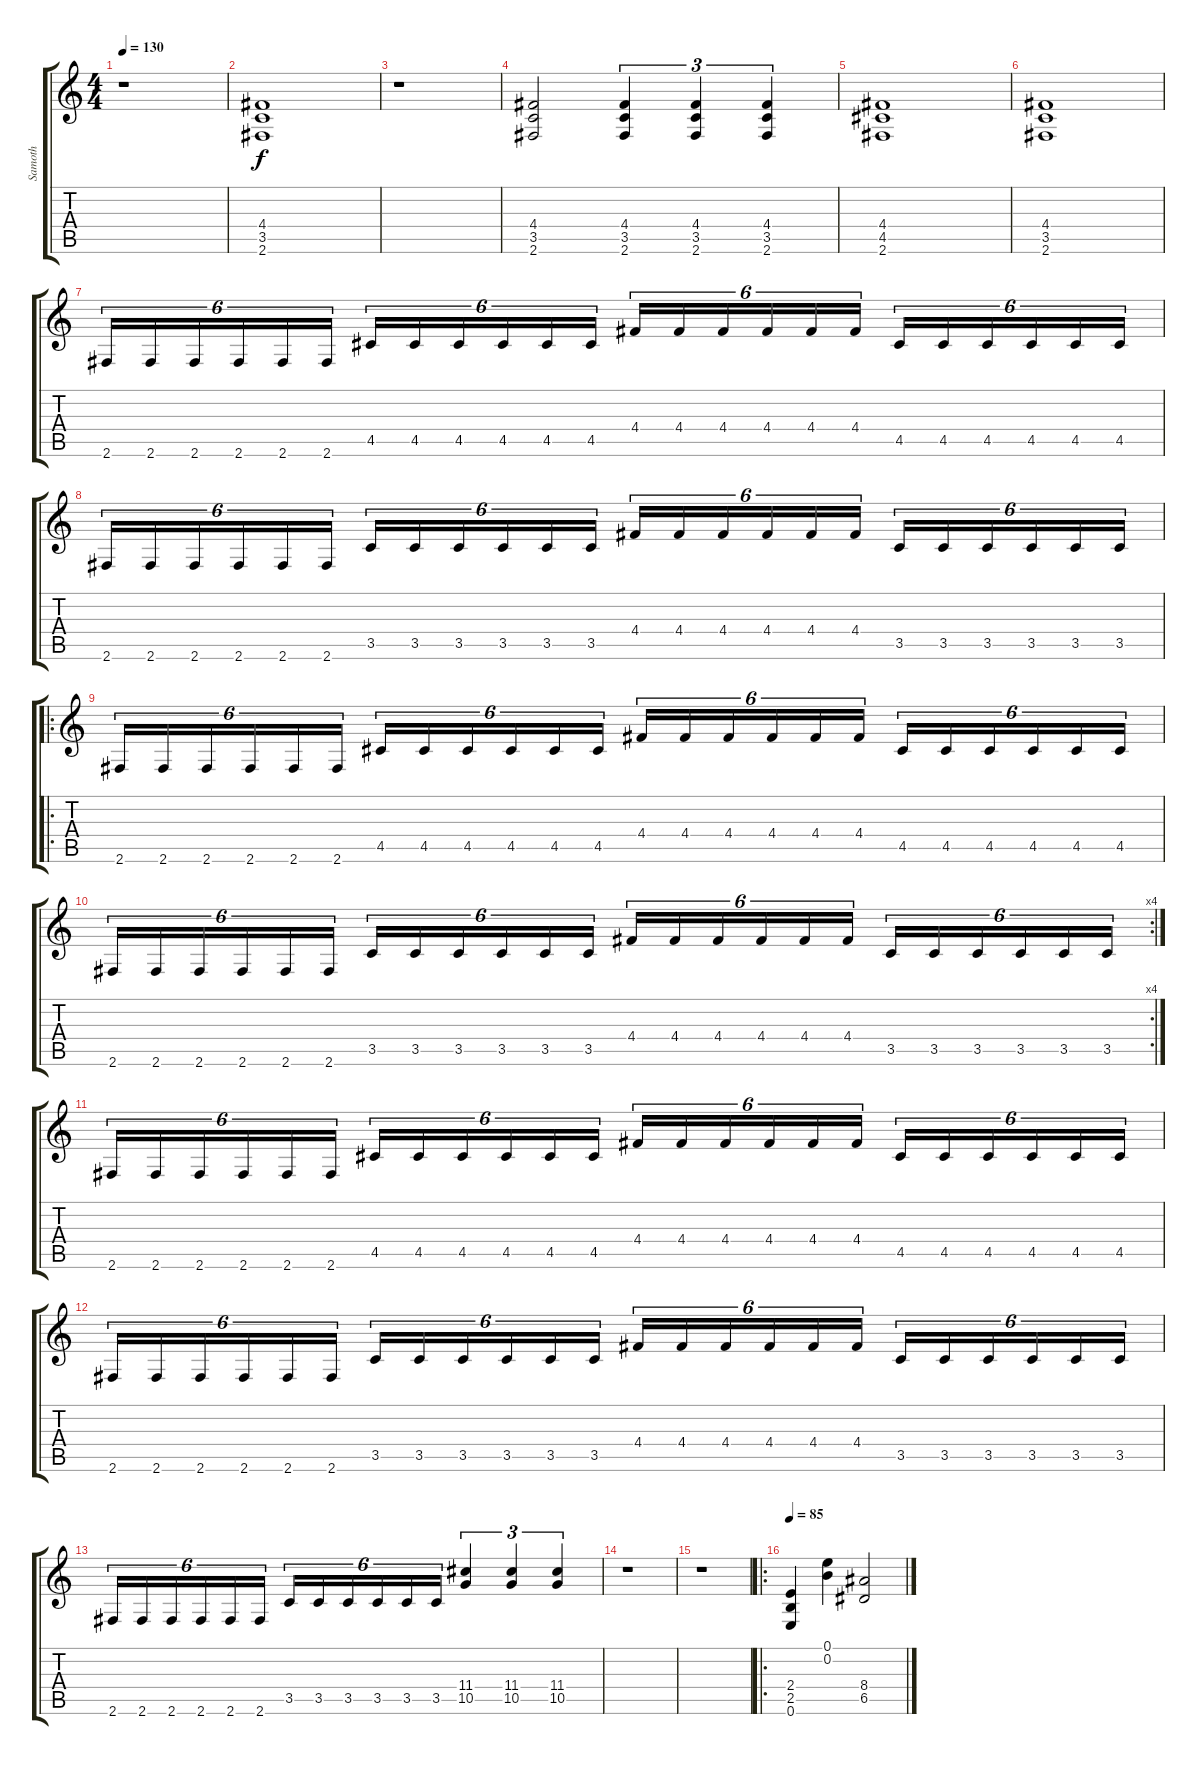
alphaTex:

\track ("Samoth" "Samoth") {instrument distortionguitar}
\staff {score tabs}
\tuning (E4 B3 G3 D3 A2 E2) {hide}
\ts (4 4)
\tempo 130
\clef g2
\ks c
r.1{dy f instrument distortionguitar} |
(4.4 3.5 2.6).1 |
r.1 |
(4.4 3.5 2.6).2 (4.4 3.5 2.6).4{tu (3 2)} (4.4 3.5 2.6).4{tu (3 2)} (4.4 3.5 2.6).4{tu (3 2)} |
(4.4 4.5 2.6).1 |
(4.4 3.5 2.6).1 |
2.6.16{tu (6 4)} 2.6.16{tu (6 4)} 2.6.16{tu (6 4)} 2.6.16{tu (6 4)} 2.6.16{tu (6 4)} 2.6.16{tu (6 4)} 4.5.16{tu (6 4)} 4.5.16{tu (6 4)} 4.5.16{tu (6 4)} 4.5.16{tu (6 4)} 4.5.16{tu (6 4)} 4.5.16{tu (6 4)} 4.4.16{tu (6 4)} 4.4.16{tu (6 4)} 4.4.16{tu (6 4)} 4.4.16{tu (6 4)} 4.4.16{tu (6 4)} 4.4.16{tu (6 4)} 4.5.16{tu (6 4)} 4.5.16{tu (6 4)} 4.5.16{tu (6 4)} 4.5.16{tu (6 4)} 4.5.16{tu (6 4)} 4.5.16{tu (6 4)} |
2.6.16{tu (6 4)} 2.6.16{tu (6 4)} 2.6.16{tu (6 4)} 2.6.16{tu (6 4)} 2.6.16{tu (6 4)} 2.6.16{tu (6 4)} 3.5.16{tu (6 4)} 3.5.16{tu (6 4)} 3.5.16{tu (6 4)} 3.5.16{tu (6 4)} 3.5.16{tu (6 4)} 3.5.16{tu (6 4)} 4.4.16{tu (6 4)} 4.4.16{tu (6 4)} 4.4.16{tu (6 4)} 4.4.16{tu (6 4)} 4.4.16{tu (6 4)} 4.4.16{tu (6 4)} 3.5.16{tu (6 4)} 3.5.16{tu (6 4)} 3.5.16{tu (6 4)} 3.5.16{tu (6 4)} 3.5.16{tu (6 4)} 3.5.16{tu (6 4)} |
\ro
2.6.16{tu (6 4)} 2.6.16{tu (6 4)} 2.6.16{tu (6 4)} 2.6.16{tu (6 4)} 2.6.16{tu (6 4)} 2.6.16{tu (6 4)} 4.5.16{tu (6 4)} 4.5.16{tu (6 4)} 4.5.16{tu (6 4)} 4.5.16{tu (6 4)} 4.5.16{tu (6 4)} 4.5.16{tu (6 4)} 4.4.16{tu (6 4)} 4.4.16{tu (6 4)} 4.4.16{tu (6 4)} 4.4.16{tu (6 4)} 4.4.16{tu (6 4)} 4.4.16{tu (6 4)} 4.5.16{tu (6 4)} 4.5.16{tu (6 4)} 4.5.16{tu (6 4)} 4.5.16{tu (6 4)} 4.5.16{tu (6 4)} 4.5.16{tu (6 4)} |
\rc 4
2.6.16{tu (6 4)} 2.6.16{tu (6 4)} 2.6.16{tu (6 4)} 2.6.16{tu (6 4)} 2.6.16{tu (6 4)} 2.6.16{tu (6 4)} 3.5.16{tu (6 4)} 3.5.16{tu (6 4)} 3.5.16{tu (6 4)} 3.5.16{tu (6 4)} 3.5.16{tu (6 4)} 3.5.16{tu (6 4)} 4.4.16{tu (6 4)} 4.4.16{tu (6 4)} 4.4.16{tu (6 4)} 4.4.16{tu (6 4)} 4.4.16{tu (6 4)} 4.4.16{tu (6 4)} 3.5.16{tu (6 4)} 3.5.16{tu (6 4)} 3.5.16{tu (6 4)} 3.5.16{tu (6 4)} 3.5.16{tu (6 4)} 3.5.16{tu (6 4)} |
2.6.16{tu (6 4)} 2.6.16{tu (6 4)} 2.6.16{tu (6 4)} 2.6.16{tu (6 4)} 2.6.16{tu (6 4)} 2.6.16{tu (6 4)} 4.5.16{tu (6 4)} 4.5.16{tu (6 4)} 4.5.16{tu (6 4)} 4.5.16{tu (6 4)} 4.5.16{tu (6 4)} 4.5.16{tu (6 4)} 4.4.16{tu (6 4)} 4.4.16{tu (6 4)} 4.4.16{tu (6 4)} 4.4.16{tu (6 4)} 4.4.16{tu (6 4)} 4.4.16{tu (6 4)} 4.5.16{tu (6 4)} 4.5.16{tu (6 4)} 4.5.16{tu (6 4)} 4.5.16{tu (6 4)} 4.5.16{tu (6 4)} 4.5.16{tu (6 4)} |
2.6.16{tu (6 4)} 2.6.16{tu (6 4)} 2.6.16{tu (6 4)} 2.6.16{tu (6 4)} 2.6.16{tu (6 4)} 2.6.16{tu (6 4)} 3.5.16{tu (6 4)} 3.5.16{tu (6 4)} 3.5.16{tu (6 4)} 3.5.16{tu (6 4)} 3.5.16{tu (6 4)} 3.5.16{tu (6 4)} 4.4.16{tu (6 4)} 4.4.16{tu (6 4)} 4.4.16{tu (6 4)} 4.4.16{tu (6 4)} 4.4.16{tu (6 4)} 4.4.16{tu (6 4)} 3.5.16{tu (6 4)} 3.5.16{tu (6 4)} 3.5.16{tu (6 4)} 3.5.16{tu (6 4)} 3.5.16{tu (6 4)} 3.5.16{tu (6 4)} |
2.6.16{tu (6 4)} 2.6.16{tu (6 4)} 2.6.16{tu (6 4)} 2.6.16{tu (6 4)} 2.6.16{tu (6 4)} 2.6.16{tu (6 4)} 3.5.16{tu (6 4)} 3.5.16{tu (6 4)} 3.5.16{tu (6 4)} 3.5.16{tu (6 4)} 3.5.16{tu (6 4)} 3.5.16{tu (6 4)} (11.4 10.5).4{tu (3 2)} (11.4 10.5).4{tu (3 2)} (11.4 10.5).4{tu (3 2)} |
r.1 |
r.1 |
\ro
\tempo 85
(2.4 2.5 0.6).4 (0.1 0.2).4 (8.4 6.5).2
